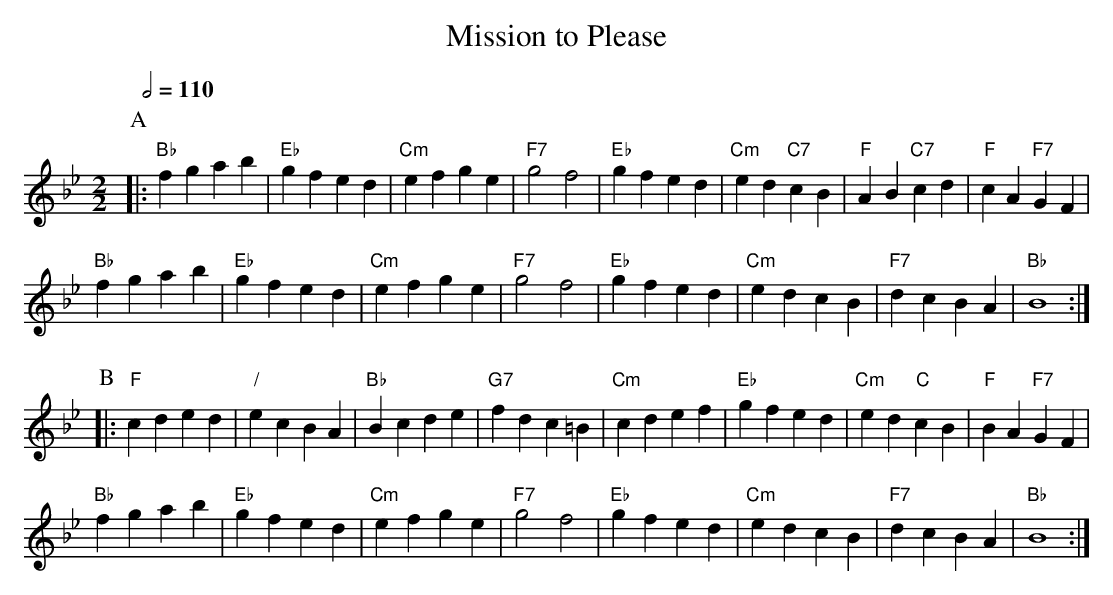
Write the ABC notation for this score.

X:1
T:Mission to Please
L:1/4
M:2/2
Q:1/2=110
K:Bb
P:A
|: "Bb"fg ab | "Eb"gf ed | "Cm"ef ge | "F7"g2 f2 | "Eb"gf ed | "Cm"ed "C7"cB | "F"AB "C7"cd | "F"cA "F7"GF |
"Bb"fg ab | "Eb"gf ed | "Cm"efge | "F7"g2f2 | "Eb"gf ed | "Cm"ed cB | "F7"dc BA | "Bb"B4 :|
P:B
|: "F"cd ed | "/"ec BA | "Bb"Bc de | "G7"fd c=B | "Cm"cd ef | "Eb"gf ed | "Cm"ed "C"cB | "F"BA "F7"GF |
"Bb"fg ab | "Eb"gf ed | "Cm"efge | "F7"g2f2 | "Eb"gf ed | "Cm"ed cB | "F7"dc BA | "Bb"B4 :|
